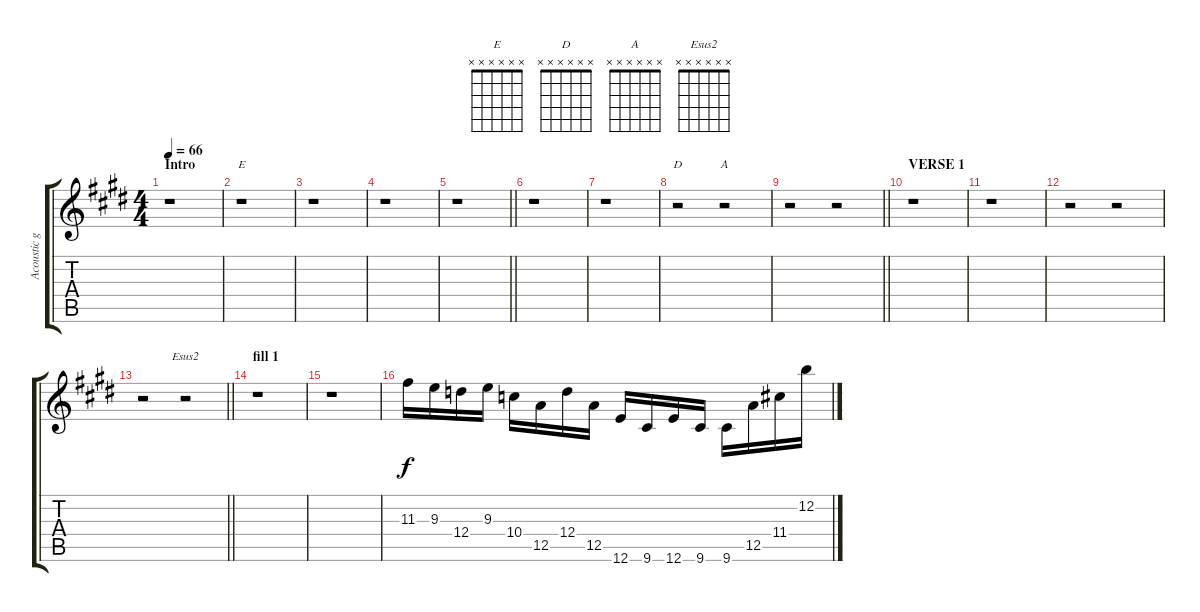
\track ("Acoustic guitar" "Acoustic g") {instrument acousticguitarsteel}
\staff {score tabs}
\tuning (E4 B3 G3 D3 A2 E2) {hide}
\chord ("E" x x x x x x)
\chord ("D" x x x x x x)
\chord ("A" x x x x x x)
\chord ("Esus2" x x x x x x)
\ts (4 4)
\section ("" "Intro")
\tempo 66
\clef g2
\ks e
r.1{dy f instrument acousticguitarsteel} |
r.1{ch "E"} |
r.1 |
r.1 |
\barLineRight lightlight
r.1 |
r.1 |
r.1 |
r.2{ch "D"} r.2{ch "A"} |
\barLineRight lightlight
r.2 r.2 |
\section ("" "VERSE 1")
r.1 |
r.1 |
r.2 r.2 |
\barLineRight lightlight
r.2 r.2{ch "Esus2"} |
\section ("" "fill 1")
r.1 |
r.1 |
11.3.16 9.3.16 12.4.16 9.3.16 10.4.16 12.5.16 12.4.16 12.5.16 12.6.16 9.6.16 12.6.16 9.6.16 9.6.16 12.5.16 11.4.16 12.2.16
